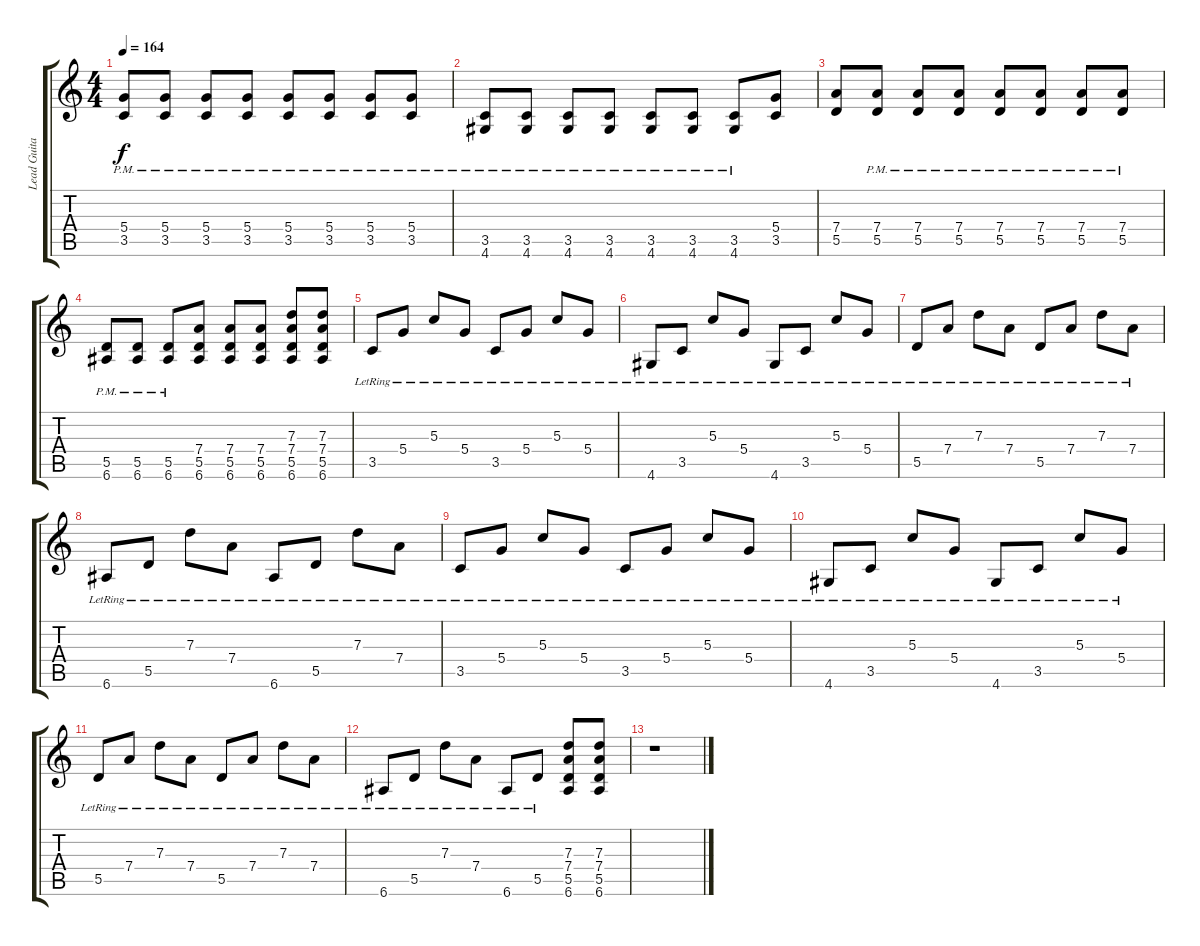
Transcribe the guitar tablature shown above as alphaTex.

\track ("Lead Guitar" "Lead Guita") {instrument distortionguitar}
\staff {score tabs}
\tuning (E4 B3 G3 D3 A2 E2) {hide}
\ts (4 4)
\tempo 164
\clef g2
\ks c
(5.4{pm} 3.5{pm}).8{dy f} (5.4{pm} 3.5{pm}).8 (5.4{pm} 3.5{pm}).8 (5.4{pm} 3.5{pm}).8 (5.4{pm} 3.5{pm}).8 (5.4{pm} 3.5{pm}).8 (5.4{pm} 3.5{pm}).8 (5.4{pm} 3.5{pm}).8 |
(3.5{pm} 4.6{pm}).8 (3.5{pm} 4.6{pm}).8 (3.5{pm} 4.6{pm}).8 (3.5{pm} 4.6{pm}).8 (3.5{pm} 4.6{pm}).8 (3.5{pm} 4.6{pm}).8 (3.5{pm} 4.6{pm}).8 (5.4 3.5).8 |
(7.4 5.5).8 (7.4{pm} 5.5{pm}).8 (7.4{pm} 5.5{pm}).8 (7.4{pm} 5.5{pm}).8 (7.4{pm} 5.5{pm}).8 (7.4{pm} 5.5{pm}).8 (7.4{pm} 5.5{pm}).8 (7.4{pm} 5.5{pm}).8 |
(5.5{pm} 6.6{pm}).8 (5.5{pm} 6.6{pm}).8 (5.5{pm} 6.6{pm}).8 (7.4 5.5 6.6).8 (7.4 5.5 6.6).8 (7.4 5.5 6.6).8 (7.3 7.4 5.5 6.6).8 (7.3 7.4 5.5 6.6).8 |
3.5{lr}.8 5.4{lr}.8 5.3{lr}.8 5.4{lr}.8 3.5{lr}.8 5.4{lr}.8 5.3{lr}.8 5.4{lr}.8 |
4.6{lr}.8 3.5{lr}.8 5.3{lr}.8 5.4{lr}.8 4.6{lr}.8 3.5{lr}.8 5.3{lr}.8 5.4{lr}.8 |
5.5{lr}.8 7.4{lr}.8 7.3{lr}.8 7.4{lr}.8 5.5{lr}.8 7.4{lr}.8 7.3{lr}.8 7.4{lr}.8 |
6.6{lr}.8 5.5{lr}.8 7.3{lr}.8 7.4{lr}.8 6.6{lr}.8 5.5{lr}.8 7.3{lr}.8 7.4{lr}.8 |
3.5{lr}.8 5.4{lr}.8 5.3{lr}.8 5.4{lr}.8 3.5{lr}.8 5.4{lr}.8 5.3{lr}.8 5.4{lr}.8 |
4.6{lr}.8 3.5{lr}.8 5.3{lr}.8 5.4{lr}.8 4.6{lr}.8 3.5{lr}.8 5.3{lr}.8 5.4{lr}.8 |
5.5{lr}.8 7.4{lr}.8 7.3{lr}.8 7.4{lr}.8 5.5{lr}.8 7.4{lr}.8 7.3{lr}.8 7.4{lr}.8 |
6.6{lr}.8 5.5{lr}.8 7.3{lr}.8 7.4{lr}.8 6.6{lr}.8 5.5{lr}.8 (7.3 7.4 5.5 6.6).8 (7.3 7.4 5.5 6.6).8 |
r.1
